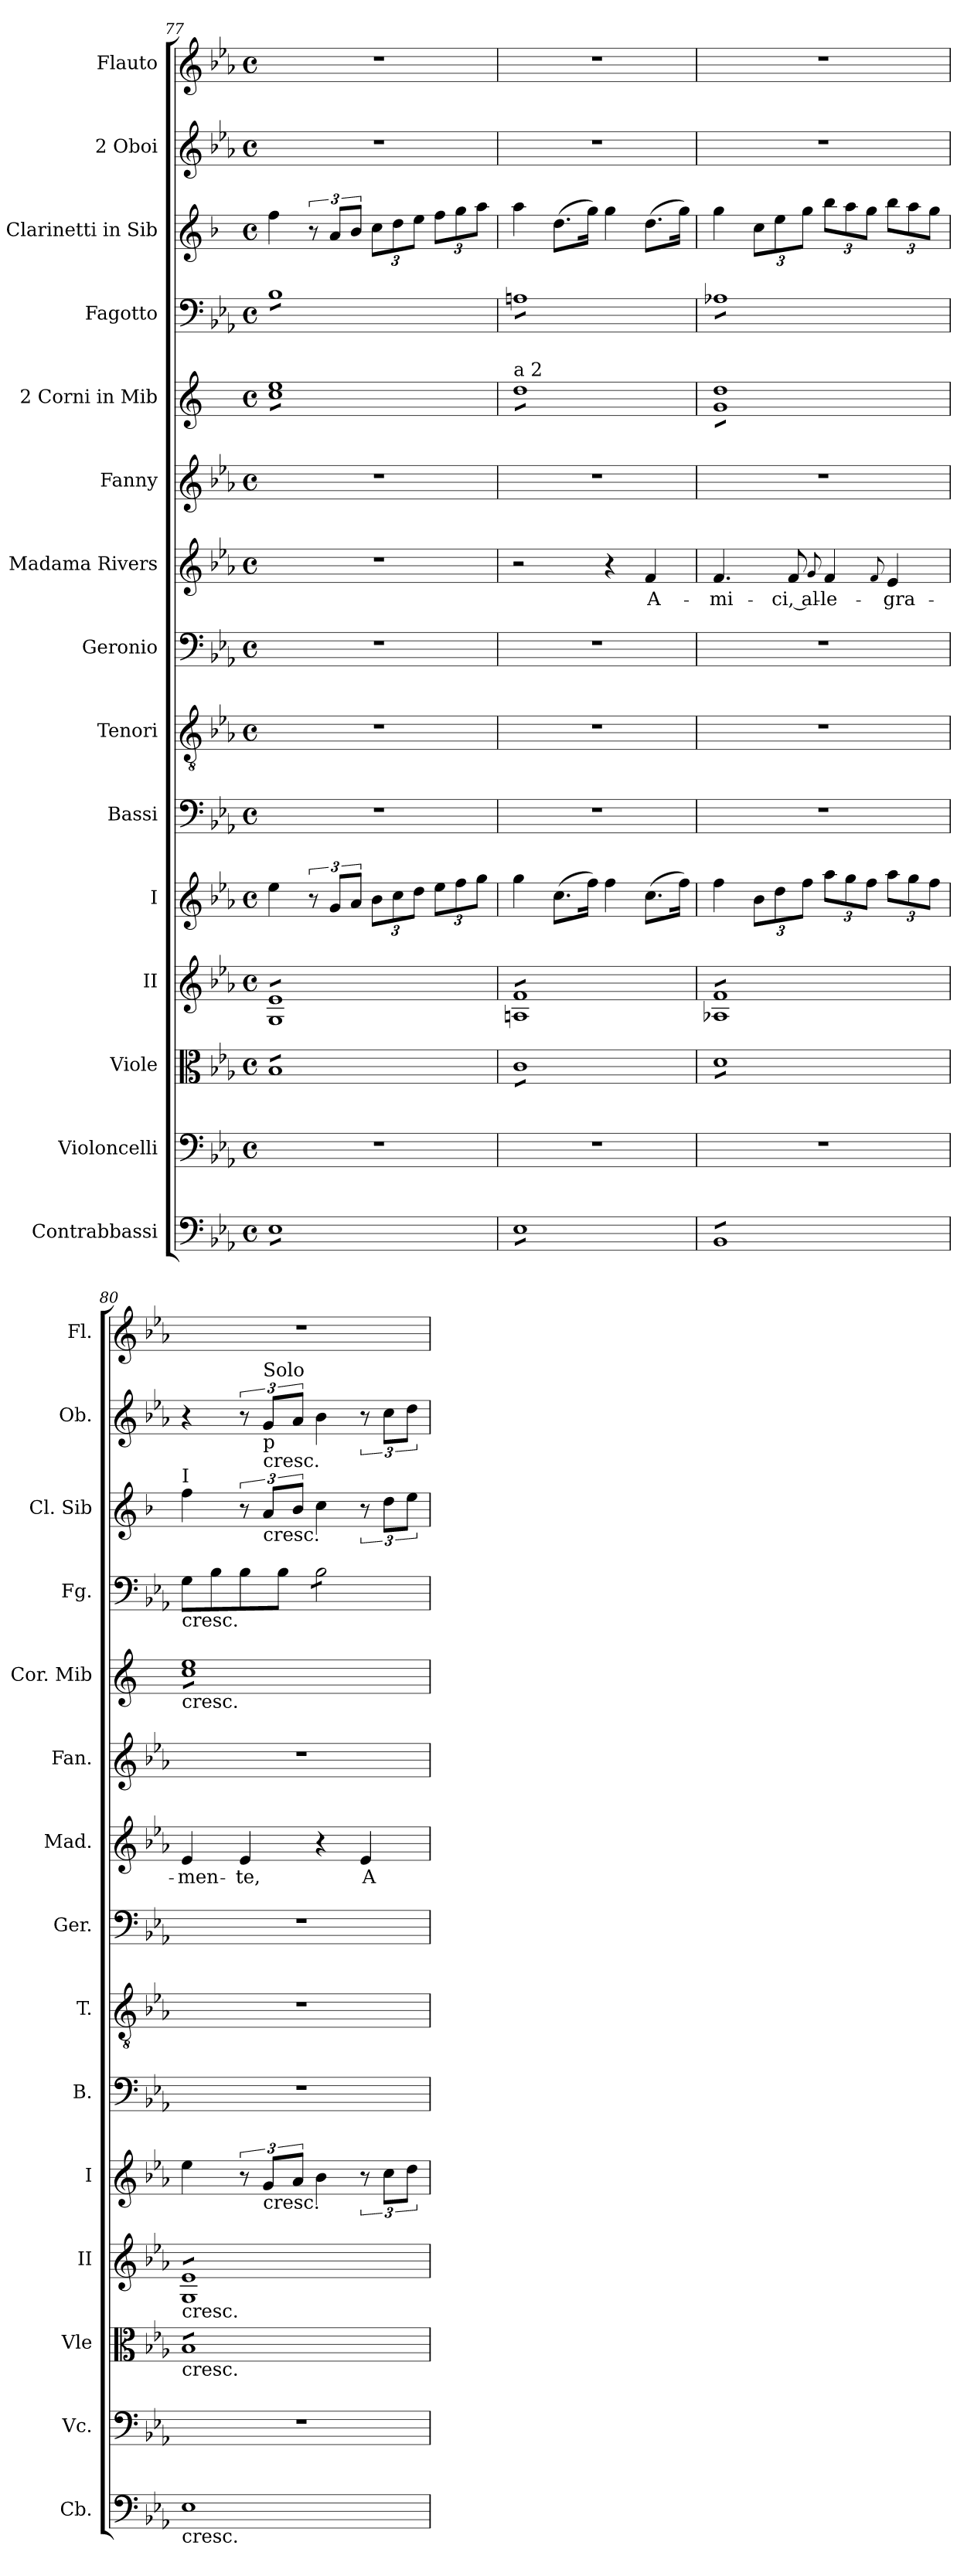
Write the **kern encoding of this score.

**kern	**kern	**kern	**kern	**kern	**kern	**kern	**kern	**kern	**text	**kern	**kern	**kern	**kern	**kern	**kern
*part15	*part14	*part13	*part12	*part11	*part10	*part9	*part8	*part7	*part7	*part6	*part5	*part4	*part3	*part2	*part1
*staff15	*staff14	*staff13	*staff12	*staff11	*staff10	*staff9	*staff8	*staff7	*staff7	*staff6	*staff5	*staff4	*staff3	*staff2	*staff1
*I"Contrabbassi	*I"Violoncelli	*I"Viole	*I"II	*I"I	*I"Bassi	*I"Tenori	*I"Geronio	*I"Madama Rivers	*	*I"Fanny	*I"2 Corni in Mib	*I"Fagotto	*I"2 Clarinetti in Sib	*I"2 Oboi	*I"Flauto
*I'Cb.	*I'Vc.	*I'Vle	*I'II	*I'I	*I'B.	*I'T.	*I'Ger.	*I'Mad.	*	*I'Fan.	*I'Cor. Mib	*I'Fg.	*I'Cl. Sib	*I'Ob.	*I'Fl.
*clefF4	*clefF4	*clefC3	*clefG2	*clefG2	*clefF4	*clefGv2	*clefF4	*clefG2	*	*clefG2	*clefG2	*clefF4	*clefG2	*clefG2	*clefG2
*	*	*	*	*	*	*	*	*	*	*	*	*	*ITrd1c2	*	*
*k[b-e-a-]	*k[b-e-a-]	*k[b-e-a-]	*k[b-e-a-]	*k[b-e-a-]	*k[b-e-a-]	*k[b-e-a-]	*k[b-e-a-]	*k[b-e-a-]	*	*k[b-e-a-]	*k[]	*k[b-e-a-]	*k[b-e-a-]	*k[b-e-a-]	*k[b-e-a-]
*E-:	*E-:	*E-:	*E-:	*E-:	*E-:	*E-:	*E-:	*E-:	*	*E-:	*C:	*E-:	*E-:	*E-:	*E-:
*M4/4	*M4/4	*M4/4	*M4/4	*M4/4	*M4/4	*M4/4	*M4/4	*M4/4	*	*M4/4	*M4/4	*M4/4	*M4/4	*M4/4	*M4/4
*met(c)	*met(c)	*met(c)	*met(c)	*met(c)	*met(c)	*met(c)	*met(c)	*met(c)	*	*met(c)	*met(c)	*met(c)	*met(c)	*met(c)	*met(c)
=77	=77	=77	=77	=77	=77	=77	=77	=77	=77	=77	=77	=77	=77	=77	=77
*tremolo	*	*	*	*	*	*	*	*	*	*	*	*	*	*	*
*	*	*tremolo	*	*	*	*	*	*	*	*	*	*	*	*	*
*	*	*	*tremolo	*	*	*	*	*	*	*	*	*	*	*	*
*	*	*	*	*	*	*	*	*	*	*	*tremolo	*	*	*	*
*	*	*	*	*	*	*	*	*	*	*	*	*tremolo	*	*	*
8E-L	1r	8B-L	8G 8e-L	4ee-\	1r	1r	1r	1r	.	1r	8cc 8eeL	8B-L	4ee-\	1r	1r
8E-	.	8B-	8G 8e-	.	.	.	.	.	.	.	8cc 8ee	8B-	.	.	.
8E-	.	8B-	8G 8e-	12r	.	.	.	.	.	.	8cc 8ee	8B-	12r	.	.
.	.	.	.	12g/L	.	.	.	.	.	.	.	.	12g/L	.	.
8E-	.	8B-	8G 8e-	.	.	.	.	.	.	.	8cc 8ee	8B-	.	.	.
.	.	.	.	12a-</J	.	.	.	.	.	.	.	.	12a-/J	.	.
8E-	.	8B-	8G 8e-	12b-\L	.	.	.	.	.	.	8cc 8ee	8B-	12b-\L	.	.
.	.	.	.	12cc\	.	.	.	.	.	.	.	.	12cc\	.	.
8E-	.	8B-	8G 8e-	.	.	.	.	.	.	.	8cc 8ee	8B-	.	.	.
.	.	.	.	12dd\J	.	.	.	.	.	.	.	.	12dd\J	.	.
8E-	.	8B-	8G 8e-	12ee-\L	.	.	.	.	.	.	8cc 8ee	8B-	12ee-\L	.	.
.	.	.	.	12ff\	.	.	.	.	.	.	.	.	12ff\	.	.
8E-J	.	8B-J	8G 8e-J	.	.	.	.	.	.	.	8cc 8eeJ	8B-J	.	.	.
.	.	.	.	12gg>\J	.	.	.	.	.	.	.	.	12gg\J	.	.
=78	=78	=78	=78	=78	=78	=78	=78	=78	=78	=78	=78	=78	=78	=78	=78
!	!	!	!	!	!	!	!	!	!	!	!LO:TX:a:t=a 2	!	!	!	!
8E-L	1r	8cL	8An 8fL	4gg\	1r	1r	1r	2r	.	1r	8ddL	8AnL	4gg\	1r	1r
8E-	.	8c	8An 8f	.	.	.	.	.	.	.	8dd	8An	.	.	.
8E-	.	8c	8An 8f	(>8.cc\L	.	.	.	.	.	.	8dd	8An	(>8.cc\L	.	.
8E-	.	8c	8An 8f	.	.	.	.	.	.	.	8dd	8An	.	.	.
.	.	.	.	16ff\Jk)	.	.	.	.	.	.	.	.	16ff\Jk)	.	.
8E-	.	8c	8An 8f	4ff\	.	.	.	4r	.	.	8dd	8An	4ff\	.	.
8E-	.	8c	8An 8f	.	.	.	.	.	.	.	8dd	8An	.	.	.
!	!	!	!	!	!	!	!	!	!LO:LY:b	!	!	!	!	!	!
8E-	.	8c	8An 8f	(>8.cc\L	.	.	.	4f/	A-	.	8dd	8An	(>8.cc\L	.	.
8E-J	.	8cJ	8An 8fJ	.	.	.	.	.	.	.	8ddJ	8AnJ	.	.	.
.	.	.	.	16ff\Jk)	.	.	.	.	.	.	.	.	16ff\Jk)	.	.
=79	=79	=79	=79	=79	=79	=79	=79	=79	=79	=79	=79	=79	=79	=79	=79
!	!	!	!	!	!	!	!	!	!LO:LY:b	!	!	!	!	!	!
8BB-L	1r	8dL	8A-X 8fL	4ff\	1r	1r	1r	4.f/	-mi-	1r	8g 8ddL	8A-XL	4ff\	1r	1r
8BB-	.	8d	8A-X 8f	.	.	.	.	.	.	.	8g 8dd	8A-X	.	.	.
8BB-	.	8d	8A-X 8f	12b-\L	.	.	.	.	.	.	8g 8dd	8A-X	12b-\L	.	.
.	.	.	.	12dd\	.	.	.	.	.	.	.	.	12dd\	.	.
!	!	!	!	!	!	!	!	!	!LO:LY:b	!	!	!	!	!	!
8BB-	.	8d	8A-X 8f	.	.	.	.	8f/	-ci, al-	.	8g 8dd	8A-X	.	.	.
.	.	.	.	12ff>\J	.	.	.	.	.	.	.	.	12ff\J	.	.
.	.	.	.	.	.	.	.	8qqg/	.	.	.	.	.	.	.
!	!	!	!	!	!	!	!	!	!LO:LY:b	!	!	!	!	!	!
8BB-	.	8d	8A-X 8f	12aa-\L	.	.	.	4f/	-le-	.	8g 8dd	8A-X	12aa-\L	.	.
.	.	.	.	12gg\	.	.	.	.	.	.	.	.	12gg\	.	.
8BB-	.	8d	8A-X 8f	.	.	.	.	.	.	.	8g 8dd	8A-X	.	.	.
.	.	.	.	12ff>\J	.	.	.	.	.	.	.	.	12ff\J	.	.
.	.	.	.	.	.	.	.	8qqf/	.	.	.	.	.	.	.
!	!	!	!	!	!	!	!	!	!LO:LY:b	!	!	!	!	!	!
8BB-	.	8d	8A-X 8f	12aa-\L	.	.	.	4e-/	-gra-	.	8g 8dd	8A-X	12aa-\L	.	.
.	.	.	.	12gg\	.	.	.	.	.	.	.	.	12gg\	.	.
8BB-J	.	8dJ	8A-X 8fJ	.	.	.	.	.	.	.	8g 8ddJ	8A-XJ	.	.	.
*	*	*	*	*	*	*	*	*	*	*	*	*Xtremolo	*	*	*
*Xtremolo	*	*	*	*	*	*	*	*	*	*	*	*	*	*	*
.	.	.	.	12ff>\J	.	.	.	.	.	.	.	.	12ff\J	.	.
!!LO:PB:g=z
=80	=80	=80	=80	=80	=80	=80	=80	=80	=80	=80	=80	=80	=80	=80	=80
!	!	!	!	!	!	!	!	!	!	!	!	!	!LO:TX:a:t=I	!	!
!	!	!	!	!	!	!	!	!	!	!	!	!LO:TX:b:t=cresc.	!	!	!
!	!	!	!	!	!	!	!	!	!	!	!LO:TX:b:t=cresc.	!	!	!	!
!	!	!	!LO:TX:b:t=cresc.	!	!	!	!	!	!	!	!	!	!	!	!
!	!	!LO:TX:b:t=cresc.	!	!	!	!	!	!	!	!	!	!	!	!	!
!LO:TX:b:t=cresc.	!	!	!	!	!	!	!	!	!	!	!	!	!	!	!
!	!	!	!	!	!	!	!	!	!LO:LY:b	!	!	!	!	!	!
1E-@8@@16@	1r	8B-L	8G 8e-L	4ee-\	1r	1r	1r	4e-/	-men-	1r	8cc 8eeL	8G\L	4ee-\	4r	1r
.	.	8B-	8G 8e-	.	.	.	.	.	.	.	8cc 8ee	8B-\	.	.	.
!	!	!	!	!	!	!	!	!	!LO:LY:b	!	!	!	!	!	!
.	.	8B-	8G 8e-	12r	.	.	.	4e-/	-te,	.	8cc 8ee	8B-\	12r	12r	.
!	!	!	!	!	!	!	!	!	!	!	!	!	!	!LO:TX:a:t=Solo	!
!	!	!	!	!	!	!	!	!	!	!	!	!	!	!LO:TX:b:t=p	!
!	!	!	!	!	!	!	!	!	!	!	!	!	!	!LO:TX:b:t=cresc.	!
!	!	!	!	!	!	!	!	!	!	!	!	!	!LO:TX:b:t=cresc.	!	!
!	!	!	!	!LO:TX:b:t=cresc.	!	!	!	!	!	!	!	!	!	!	!
.	.	.	.	12g/L	.	.	.	.	.	.	.	.	12g/L	12g/L	.
.	.	8B-	8G 8e-	.	.	.	.	.	.	.	8cc 8ee	8B-\J	.	.	.
.	.	.	.	12a-</J	.	.	.	.	.	.	.	.	12a-/J	12a-/J	.
*	*	*	*	*	*	*	*	*	*	*	*	*tremolo	*	*	*
.	.	8B-	8G 8e-	4b-\	.	.	.	4r	.	.	8cc 8ee	8B-\L	4b-\	4b-\	.
.	.	8B-	8G 8e-	.	.	.	.	.	.	.	8cc 8ee	8B-\	.	.	.
!	!	!	!	!	!	!	!	!	!LO:LY:b	!	!	!	!	!	!
.	.	8B-	8G 8e-	12r	.	.	.	4e-/	A-	.	8cc 8ee	8B-\	12r	12r	.
.	.	.	.	12cc\L	.	.	.	.	.	.	.	.	12cc\L	12cc\L	.
.	.	8B-J	8G 8e-J	.	.	.	.	.	.	.	8cc 8eeJ	8B-\J	.	.	.
*	*	*	*	*	*	*	*	*	*	*	*	*Xtremolo	*	*	*
*	*	*	*	*	*	*	*	*	*	*	*Xtremolo	*	*	*	*
*	*	*	*Xtremolo	*	*	*	*	*	*	*	*	*	*	*	*
*	*	*Xtremolo	*	*	*	*	*	*	*	*	*	*	*	*	*
.	.	.	.	12dd>\J	.	.	.	.	.	.	.	.	12dd\J	12dd\J	.
.	.	.	.	.	.	.	.	.	.	.	.	.	.	.	.
.	.	.	.	.	.	.	.	.	.	.	.	.	.	.	.
.	.	.	.	.	.	.	.	.	.	.	.	.	.	.	.
.	.	.	.	.	.	.	.	.	.	.	.	.	.	.	.
.	.	.	.	.	.	.	.	.	.	.	.	.	.	.	.
.	.	.	.	.	.	.	.	.	.	.	.	.	.	.	.
.	.	.	.	.	.	.	.	.	.	.	.	.	.	.	.
.	.	.	.	.	.	.	.	.	.	.	.	.	.	.	.
=	=	=	=	=	=	=	=	=	=	=	=	=	=	=	=
*-	*-	*-	*-	*-	*-	*-	*-	*-	*-	*-	*-	*-	*-	*-	*-
